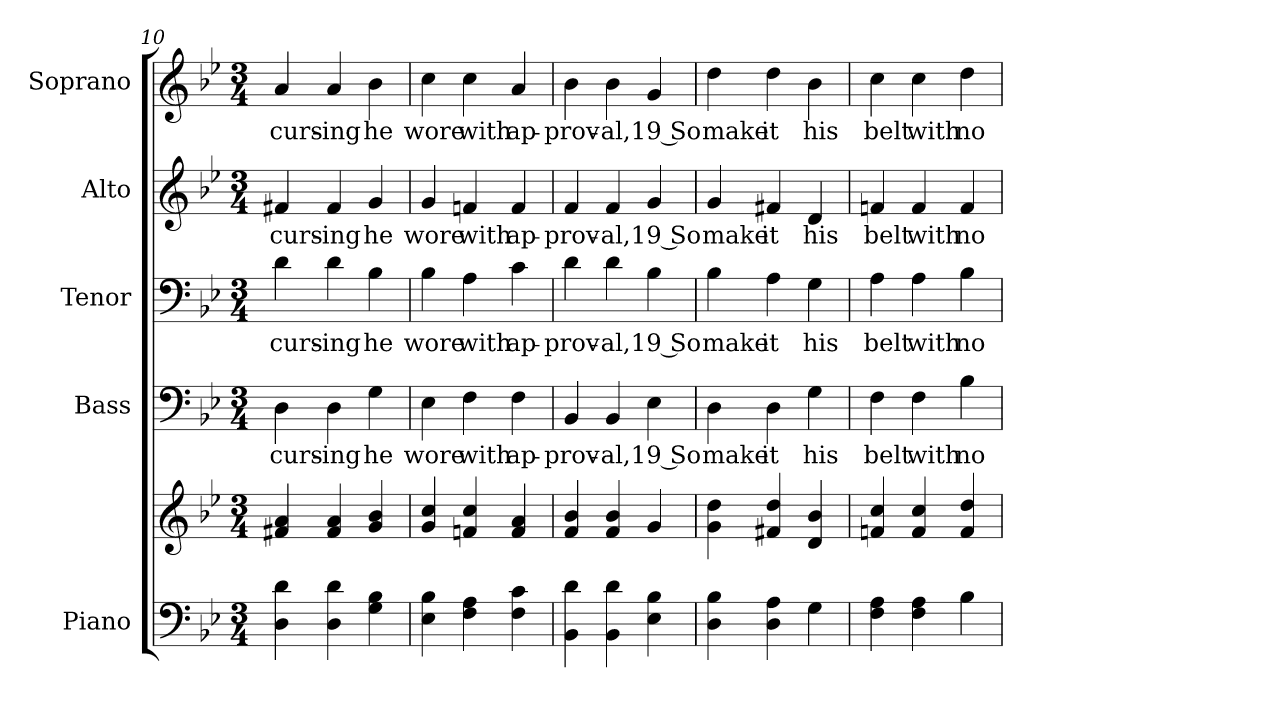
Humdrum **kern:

**kern	**kern	**kern	**text	**kern	**text	**kern	**text	**kern	**text
*part5	*part5	*part4	*part4	*part3	*part3	*part2	*part2	*part1	*part1
*staff6	*staff5	*staff4	*staff4	*staff3	*staff3	*staff2	*staff2	*staff1	*staff1
*I"Piano	*	*I"Bass	*	*I"Tenor	*	*I"Alto	*	*I"Soprano	*
*I'Pno.	*	*I'B.	*	*I'T.	*	*I'A.	*	*I'S.	*
*clefF4	*clefG2	*clefF4	*	*clefF4	*	*clefG2	*	*clefG2	*
*k[b-e-]	*k[b-e-]	*k[b-e-]	*	*k[b-e-]	*	*k[b-e-]	*	*k[b-e-]	*
*B-:	*B-:	*B-:	*	*B-:	*	*B-:	*	*B-:	*
*M3/4	*M3/4	*M3/4	*	*M3/4	*	*M3/4	*	*M3/4	*
=10	=10	=10	=10	=10	=10	=10	=10	=10	=10
!	!	!	!LO:LY:b:color=#000000	!	!	!	!	!	!
!	!	!	!	!	!LO:LY:b:color=#000000	!	!	!	!
!	!	!	!	!	!	!	!LO:LY:b:color=#000000	!	!
!	!	!	!	!	!	!	!	!	!LO:LY:b:color=#000000
4Di\ 4di	4f#Xi/ 4ai	4Di\	curs-	4di\	curs-	4f#Xi/	curs-	4ai/	curs-
!	!	!	!LO:LY:b:color=#000000	!	!	!	!	!	!
!	!	!	!	!	!LO:LY:b:color=#000000	!	!	!	!
!	!	!	!	!	!	!	!LO:LY:b:color=#000000	!	!
!	!	!	!	!	!	!	!	!	!LO:LY:b:color=#000000
4Di\ 4di	4f#i/ 4ai	4Di\	-ing	4di\	-ing	4f#i/	-ing	4ai/	-ing
!	!	!	!LO:LY:b:color=#000000	!	!	!	!	!	!
!	!	!	!	!	!LO:LY:b:color=#000000	!	!	!	!
!	!	!	!	!	!	!	!LO:LY:b:color=#000000	!	!
!	!	!	!	!	!	!	!	!	!LO:LY:b:color=#000000
4Gi\ 4B-i	4gi/ 4b-i	4Gi\	he	4B-i\	he	4gi/	he	4b-i\	he
=11	=11	=11	=11	=11	=11	=11	=11	=11	=11
!	!	!	!LO:LY:b:color=#000000	!	!	!	!	!	!
!	!	!	!	!	!LO:LY:b:color=#000000	!	!	!	!
!	!	!	!	!	!	!	!LO:LY:b:color=#000000	!	!
!	!	!	!	!	!	!	!	!	!LO:LY:b:color=#000000
4E-i\ 4B-i	4gi/ 4cci	4E-i\	wore	4B-i\	wore	4gi/	wore	4cci\	wore
!	!	!	!LO:LY:b:color=#000000	!	!	!	!	!	!
!	!	!	!	!	!LO:LY:b:color=#000000	!	!	!	!
!	!	!	!	!	!	!	!LO:LY:b:color=#000000	!	!
!	!	!	!	!	!	!	!	!	!LO:LY:b:color=#000000
4Fi\ 4Ai	4fni/ 4cci	4Fi\	with	4Ai\	with	4fni/	with	4cci\	with
!	!	!	!LO:LY:b:color=#000000	!	!	!	!	!	!
!	!	!	!	!	!LO:LY:b:color=#000000	!	!	!	!
!	!	!	!	!	!	!	!LO:LY:b:color=#000000	!	!
!	!	!	!	!	!	!	!	!	!LO:LY:b:color=#000000
4Fi\ 4ci	4fi/ 4ai	4Fi\	ap-	4ci\	ap-	4fi/	ap-	4ai/	ap-
=12	=12	=12	=12	=12	=12	=12	=12	=12	=12
!	!	!	!LO:LY:b:color=#000000	!	!	!	!	!	!
!	!	!	!	!	!LO:LY:b:color=#000000	!	!	!	!
!	!	!	!	!	!	!	!LO:LY:b:color=#000000	!	!
!	!	!	!	!	!	!	!	!	!LO:LY:b:color=#000000
4BB-i\ 4di	4fi/ 4b-i	4BB-i/	-prov-	4di\	-prov-	4fi/	-prov-	4b-i\	-prov-
!	!	!	!LO:LY:b:color=#000000	!	!	!	!	!	!
!	!	!	!	!	!LO:LY:b:color=#000000	!	!	!	!
!	!	!	!	!	!	!	!LO:LY:b:color=#000000	!	!
!	!	!	!	!	!	!	!	!	!LO:LY:b:color=#000000
4BB-i\ 4di	4fi/ 4b-i	4BB-i/	-al,	4di\	-al,	4fi/	-al,	4b-i\	-al,
!	!	!	!LO:LY:b:color=#000000	!	!	!	!	!	!
!	!	!	!	!	!LO:LY:b:color=#000000	!	!	!	!
!	!	!	!	!	!	!	!LO:LY:b:color=#000000	!	!
!	!	!	!	!	!	!	!	!	!LO:LY:b:color=#000000
4E-i\ 4B-i	4gi/	4E-i\	19 So	4B-i\	19 So	4gi/	19 So	4gi/	19 So
!!LO:LB:g=z
=13	=13	=13	=13	=13	=13	=13	=13	=13	=13
!	!	!	!LO:LY:b:color=#000000	!	!	!	!	!	!
!	!	!	!	!	!LO:LY:b:color=#000000	!	!	!	!
!	!	!	!	!	!	!	!LO:LY:b:color=#000000	!	!
!	!	!	!	!	!	!	!	!	!LO:LY:b:color=#000000
4Di\ 4B-i	4gi\ 4ddi	4Di\	make	4B-i\	make	4gi/	make	4ddi\	make
!	!	!	!LO:LY:b:color=#000000	!	!	!	!	!	!
!	!	!	!	!	!LO:LY:b:color=#000000	!	!	!	!
!	!	!	!	!	!	!	!LO:LY:b:color=#000000	!	!
!	!	!	!	!	!	!	!	!	!LO:LY:b:color=#000000
4Di\ 4Ai	4f#Xi/ 4ddi	4Di\	it	4Ai\	it	4f#Xi/	it	4ddi\	it
!	!	!	!LO:LY:b:color=#000000	!	!	!	!	!	!
!	!	!	!	!	!LO:LY:b:color=#000000	!	!	!	!
!	!	!	!	!	!	!	!LO:LY:b:color=#000000	!	!
!	!	!	!	!	!	!	!	!	!LO:LY:b:color=#000000
4Gi\	4di/ 4b-i	4Gi\	his	4Gi\	his	4di/	his	4b-i\	his
=14	=14	=14	=14	=14	=14	=14	=14	=14	=14
!	!	!	!LO:LY:b:color=#000000	!	!	!	!	!	!
!	!	!	!	!	!LO:LY:b:color=#000000	!	!	!	!
!	!	!	!	!	!	!	!LO:LY:b:color=#000000	!	!
!	!	!	!	!	!	!	!	!	!LO:LY:b:color=#000000
4Fi\ 4Ai	4fni/ 4cci	4Fi\	belt	4Ai\	belt	4fni/	belt	4cci\	belt
!	!	!	!LO:LY:b:color=#000000	!	!	!	!	!	!
!	!	!	!	!	!LO:LY:b:color=#000000	!	!	!	!
!	!	!	!	!	!	!	!LO:LY:b:color=#000000	!	!
!	!	!	!	!	!	!	!	!	!LO:LY:b:color=#000000
4Fi\ 4Ai	4fi/ 4cci	4Fi\	with	4Ai\	with	4fi/	with	4cci\	with
!	!	!	!LO:LY:b:color=#000000	!	!	!	!	!	!
!	!	!	!	!	!LO:LY:b:color=#000000	!	!	!	!
!	!	!	!	!	!	!	!LO:LY:b:color=#000000	!	!
!	!	!	!	!	!	!	!	!	!LO:LY:b:color=#000000
4B-i\	4fi/ 4ddi	4B-i\	no	4B-i\	no	4fi/	no	4ddi\	no
=	=	=	=	=	=	=	=	=	=
*-	*-	*-	*-	*-	*-	*-	*-	*-	*-
